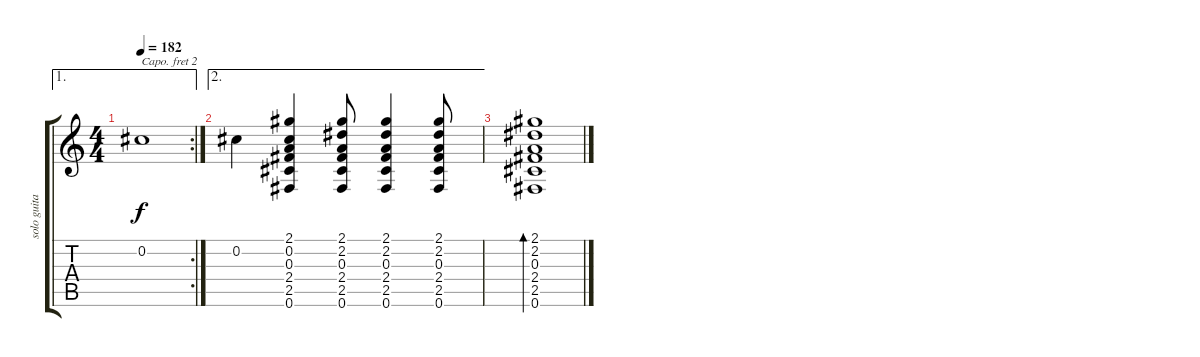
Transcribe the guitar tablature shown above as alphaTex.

\track ("solo guitar (Toninio)" "solo guita") {instrument acousticguitarnylon}
\staff {score tabs}
\capo 2
\tuning (E4 B3 G3 D3 A2 E2) {hide}
\ae 1
\rc 2
\ts (4 4)
\tempo 182
\clef g2
\ks c
0.2.1{dy f} |
\ae 2
0.2.4 (2.1 0.2 0.3 2.4 2.5 0.6).4 (2.1 2.2 0.3 2.4 2.5 0.6).8 (2.1 2.2 0.3 2.4 2.5 0.6).4 (2.1 2.2 0.3 2.4 2.5 0.6).8 |
(2.1 2.2 0.3 2.4 2.5 0.6).1{bd 60}
